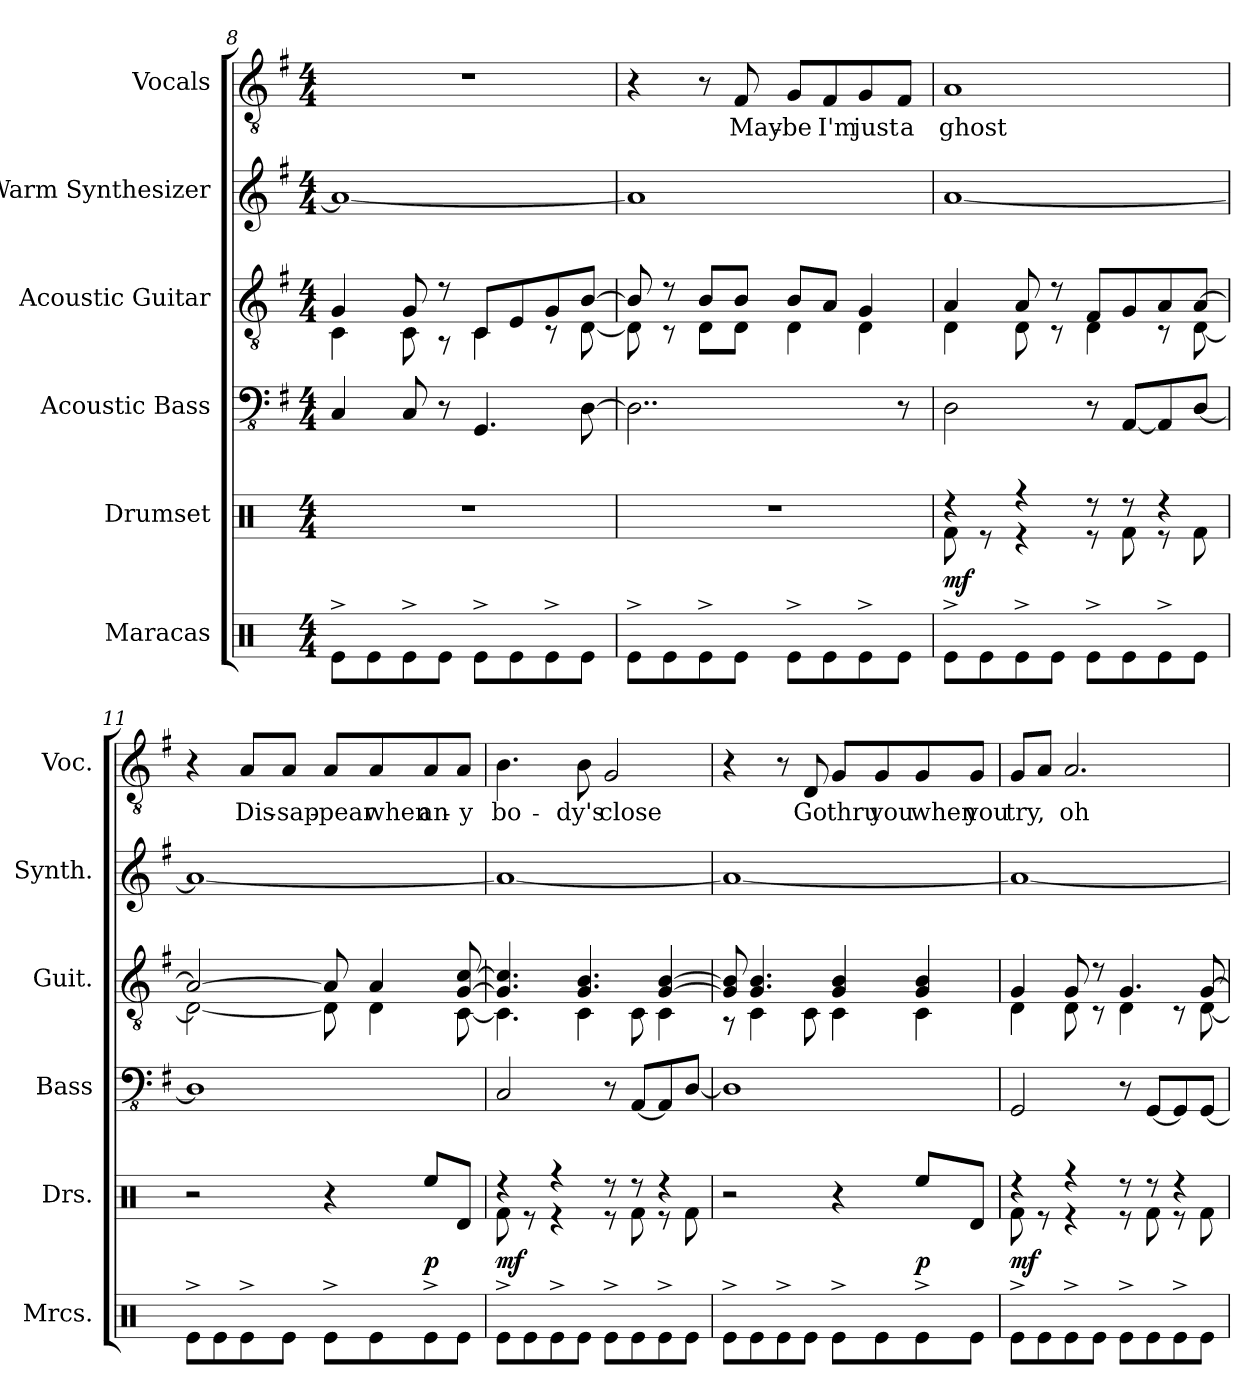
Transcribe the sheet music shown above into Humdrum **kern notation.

**kern	**kern	**dynam	**kern	**kern	**kern	**kern	**text
*part6	*part5	*part5	*part4	*part3	*part2	*part1	*part1
*staff6	*staff5	*staff5	*staff4	*staff3	*staff2	*staff1	*staff1
*I"Maracas	*I"Drumset	*	*I"Acoustic Bass	*I"Acoustic Guitar	*I"Warm Synthesizer	*I"Vocals	*
*I'Mrcs.	*I'Drs.	*	*I'Bass	*I'Guit.	*I'Synth.	*I'Voc.	*
*clefX	*clefX	*	*clefFv4	*clefGv2	*clefG2	*clefGv2	*
*k[]	*k[]	*	*k[f#]	*k[f#]	*k[f#]	*k[f#]	*
*M4/4	*M4/4	*	*M4/4	*M4/4	*M4/4	*M4/4	*
=8	=8	=8	=8	=8	=8	=8	=8
*	*	*	*	*^	*	*	*
8Re^\L	1r	.	4CC/	4G/	4C\	1a_	1r	.
8Re\	.	.	.	.	.	.	.	.
8Re^\	.	.	8CC/	8G/	8C\	.	.	.
8Re\J	.	.	8r	8r	8r	.	.	.
8Re^\L	.	.	4.GGG/	8C/L	4C\	.	.	.
8Re\	.	.	.	8E/	.	.	.	.
8Re^\	.	.	.	8G/	8r	.	.	.
8Re\J	.	.	[8DD\	[8B/J	[8D\	.	.	.
!!LO:LB:g=z
=9	=9	=9	=9	=9	=9	=9	=9	=9
8Re^\L	1r	.	2..DD\]	8B/]	8D\]	1a]	4r	.
8Re\	.	.	.	8r	8r	.	.	.
8Re^\	.	.	.	8B/L	8D\L	.	8r	.
!	!	!	!	!	!	!	!	!LO:LY:b
8Re\J	.	.	.	8B/J	8D\J	.	8F#/	May-
!	!	!	!	!	!	!	!	!LO:LY:b
8Re^\L	.	.	.	8B/L	4D\	.	8G/L	-be
!	!	!	!	!	!	!	!	!LO:LY:b
8Re\	.	.	.	8A/J	.	.	8F#/	I'm
!	!	!	!	!	!	!	!	!LO:LY:b
8Re^\	.	.	.	4G/	4D\	.	8G/	just
!	!	!	!	!	!	!	!	!LO:LY:b
8Re\J	.	.	8r	.	.	.	8F#/J	a
=10	=10	=10	=10	=10	=10	=10	=10	=10
*	*^	*	*	*	*	*	*	*
!	!	!	!LO:DY:b	!	!	!	!	!	!LO:LY:b
8Re^\L	4r	8Rf\	mf	2DD\	4A/	4D\	[1a	1A	ghost
8Re\	.	8r	.	.	.	.	.	.	.
8Re^\	4r	4r	.	.	8A/	8D\	.	.	.
8Re\J	.	.	.	.	8r	8r	.	.	.
8Re^\L	8r	8r	.	8r	8F#/L	4D\	.	.	.
8Re\	8r	8Rf\	.	[8AAA/L	8G/	.	.	.	.
8Re^\	4r	8r	.	8AAA/]	8A/	8r	.	.	.
8Re\J	.	8Rf\	.	[8DD/J	[8A/J	[8D\	.	.	.
*	*v	*v	*	*	*	*	*	*	*
=11	=11	=11	=11	=11	=11	=11	=11	=11
8Re^\L	2r	.	1DD]	2A/_	2D\_	1a_	4r	.
8Re\	.	.	.	.	.	.	.	.
!	!	!	!	!	!	!	!	!LO:LY:b
8Re^\	.	.	.	.	.	.	8A/L	Dis-
!	!	!	!	!	!	!	!	!LO:LY:b
8Re\J	.	.	.	.	.	.	8A/J	-sap-
!	!	!	!	!	!	!	!	!LO:LY:b
8Re^\L	4r	.	.	8A/]	8D\]	.	8A/L	-pear
!	!	!	!	!	!	!	!	!LO:LY:b
8Re\	.	.	.	4A/	4D\	.	8A/	when
!	!	!LO:DY:b	!	!	!	!	!	!LO:LY:b
8Re^\	8Ree/L	p	.	.	.	.	8A/	an-
!	!	!	!	!	!	!	!	!LO:LY:b
8Re\J	8Rd/J	.	.	[8G/ [8c/	[8C\	.	8A/J	-y
!!LO:PB:g=z
=12	=12	=12	=12	=12	=12	=12	=12	=12
*	*^	*	*	*	*	*	*	*
!	!	!	!LO:DY:b	!	!	!	!	!	!LO:LY:b
8Re^\L	4r	8Rf\	mf	2CC/	4.G/] 4.c/]	4.C\]	1a_	4.B\	bo-
8Re\	.	8r	.	.	.	.	.	.	.
8Re^\	4r	4r	.	.	.	.	.	.	.
!	!	!	!	!	!	!	!	!	!LO:LY:b
8Re\J	.	.	.	.	4.G/ 4.B/	4C\	.	8B\	-dy's
!	!	!	!	!	!	!	!	!	!LO:LY:b
8Re^\L	8r	8r	.	8r	.	.	.	2G/	close
8Re\	8r	8Rf\	.	[8AAA/L	.	8C\	.	.	.
8Re^\	4r	8r	.	8AAA/]	[4G/ [4B/	4C\	.	.	.
8Re\J	.	8Rf\	.	[8DD/J	.	.	.	.	.
*	*v	*v	*	*	*	*	*	*	*
=13	=13	=13	=13	=13	=13	=13	=13	=13
8Re^\L	2r	.	1DD]	8G/] 8B/]	8r	1a_	4r	.
8Re\	.	.	.	4.G/ 4.B/	4C\	.	.	.
8Re^\	.	.	.	.	.	.	8r	.
!	!	!	!	!	!	!	!	!LO:LY:b
8Re\J	.	.	.	.	8C\	.	8D/	Go
!	!	!	!	!	!	!	!	!LO:LY:b
8Re^\L	4r	.	.	4G/ 4B/	4C\	.	8G/L	thru
!	!	!	!	!	!	!	!	!LO:LY:b
8Re\	.	.	.	.	.	.	8G/	you
!	!	!LO:DY:b	!	!	!	!	!	!LO:LY:b
8Re^\	8Ree/L	p	.	4G/ 4B/	4C\	.	8G/	when
!	!	!	!	!	!	!	!	!LO:LY:b
8Re\J	8Rd/J	.	.	.	.	.	8G/J	you
=14	=14	=14	=14	=14	=14	=14	=14	=14
*	*^	*	*	*	*	*	*	*
!	!	!	!LO:DY:b	!	!	!	!	!	!LO:LY:b
8Re^\L	4r	8Rf\	mf	2GGG/	4G/	4D\	1a_	8G/L	try,
8Re\	.	8r	.	.	.	.	.	8A/J	.
!	!	!	!	!	!	!	!	!	!LO:LY:b
8Re^\	4r	4r	.	.	8G/	8D\	.	2.A/	oh
8Re\J	.	.	.	.	8r	8r	.	.	.
8Re^\L	8r	8r	.	8r	4.G/	4D\	.	.	.
8Re\	8r	8Rf\	.	[8GGG/L	.	.	.	.	.
8Re^\	4r	8r	.	8GGG/]	.	8r	.	.	.
8Re\J	.	8Rf\	.	[8GGG/J	[8G/	[8D\	.	.	.
*	*v	*v	*	*	*v	*v	*	*	*
=	=	=	=	=	=	=	=
*-	*-	*-	*-	*-	*-	*-	*-
